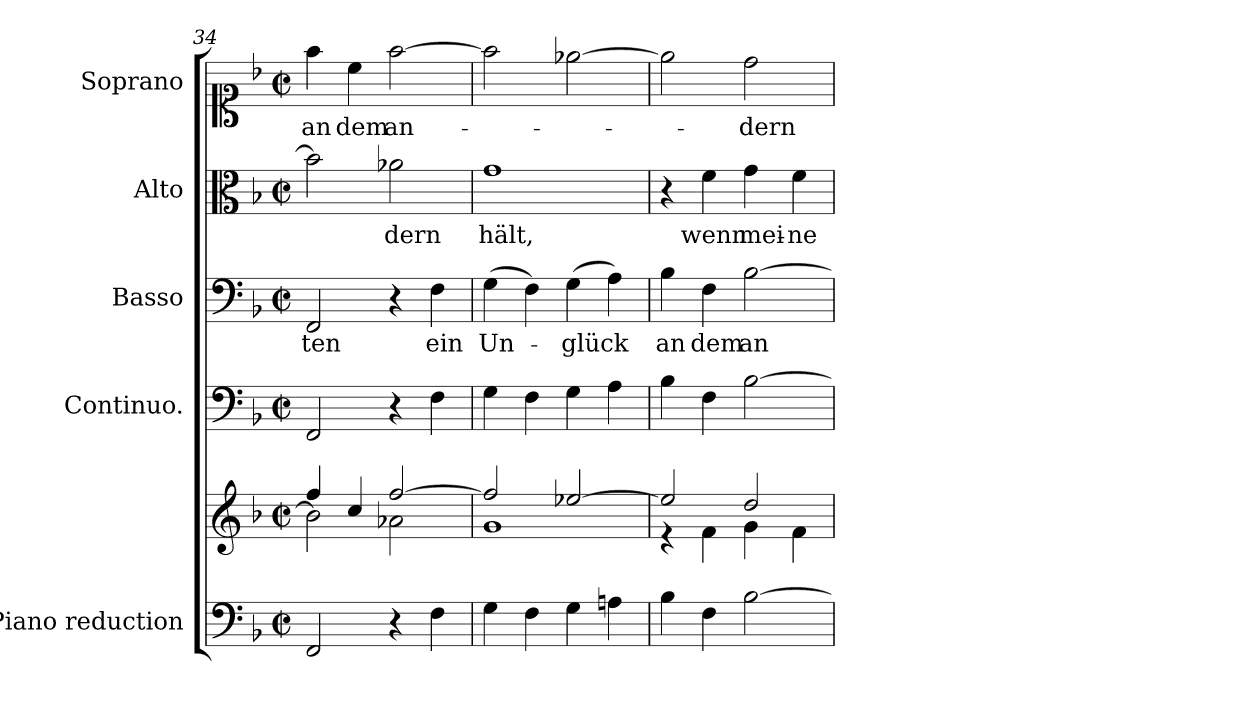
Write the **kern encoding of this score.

**kern	**kern	**kern	**kern	**text	**kern	**text	**kern	**text
*part5	*part5	*part4	*part3	*part3	*part2	*part2	*part1	*part1
*staff6	*staff5	*staff4	*staff3	*staff3	*staff2	*staff2	*staff1	*staff1
*I"Piano reduction	*	*I"Continuo.	*I"Basso	*	*I"Alto	*	*I"Soprano	*
*I'Pno	*	*	*	*	*	*	*	*
*clefF4	*clefG2	*clefF4	*clefF4	*	*clefC3	*	*clefC1	*
*k[b-]	*k[b-]	*k[b-]	*k[b-]	*	*k[b-]	*	*k[b-]	*
*F:	*F:	*F:	*F:	*	*F:	*	*F:	*
*M2/2	*M2/2	*M2/2	*M2/2	*	*M2/2	*	*M2/2	*
*met(c|)	*met(c|)	*met(c|)	*met(c|)	*	*met(c|)	*	*met(c|)	*
=34	=34	=34	=34	=34	=34	=34	=34	=34
*	*^	*	*	*	*	*	*	*
!	!	!	!	!	!LO:LY:b	!	!	!	!LO:LY:b
2FF/	4ff/	2b-\]	2FF/	2FF/	-ten	2b-\]	.	4ff\	an
!	!	!	!	!	!	!	!	!	!LO:LY:b
.	4cc/	.	.	.	.	.	.	4cc\	dem
!	!	!	!	!	!	!	!LO:LY:b	!	!LO:LY:b
4r	[2ff/	2a-X\	4r	4r	.	2a-X\	-dern	[2ff\	an-
!	!	!	!	!	!LO:LY:b	!	!	!	!
4F\	.	.	4F\	4F\	ein	.	.	.	.
=35	=35	=35	=35	=35	=35	=35	=35	=35	=35
!	!	!	!	!	!LO:LY:b	!	!LO:LY:b	!	!
4G\	2ff/]	1g	4G\	(>4G\	Un-	1g	hält,	2ff\]	.
4F\	.	.	4F\	4F\)	.	.	.	.	.
!	!	!	!	!	!LO:LY:b	!	!	!	!
4G\	[2ee-X/	.	4G\	(>4G\	glück	.	.	[2ee-X\	.
4An\	.	.	4A\	4A\)	.	.	.	.	.
=36	=36	=36	=36	=36	=36	=36	=36	=36	=36
!	!	!	!	!	!LO:LY:b	!	!	!	!
4B-\	2ee-/]	4r	4B-\	4B-\	an	4r	.	2ee-\]	.
!	!	!	!	!	!LO:LY:b	!	!LO:LY:b	!	!
4F\	.	4f\	4F\	4F\	dem	4f\	wenn	.	.
!	!	!	!	!	!LO:LY:b	!	!LO:LY:b	!	!LO:LY:b
[2B-\	2dd/	4g\	[2B-\	[2B-\	an-	4g\	mei-	2dd\	-dern
!	!	!	!	!	!	!	!LO:LY:b	!	!
.	.	4f\	.	.	.	4f\	-ne	.	.
*	*v	*v	*	*	*	*	*	*	*
=	=	=	=	=	=	=	=	=
*-	*-	*-	*-	*-	*-	*-	*-	*-
